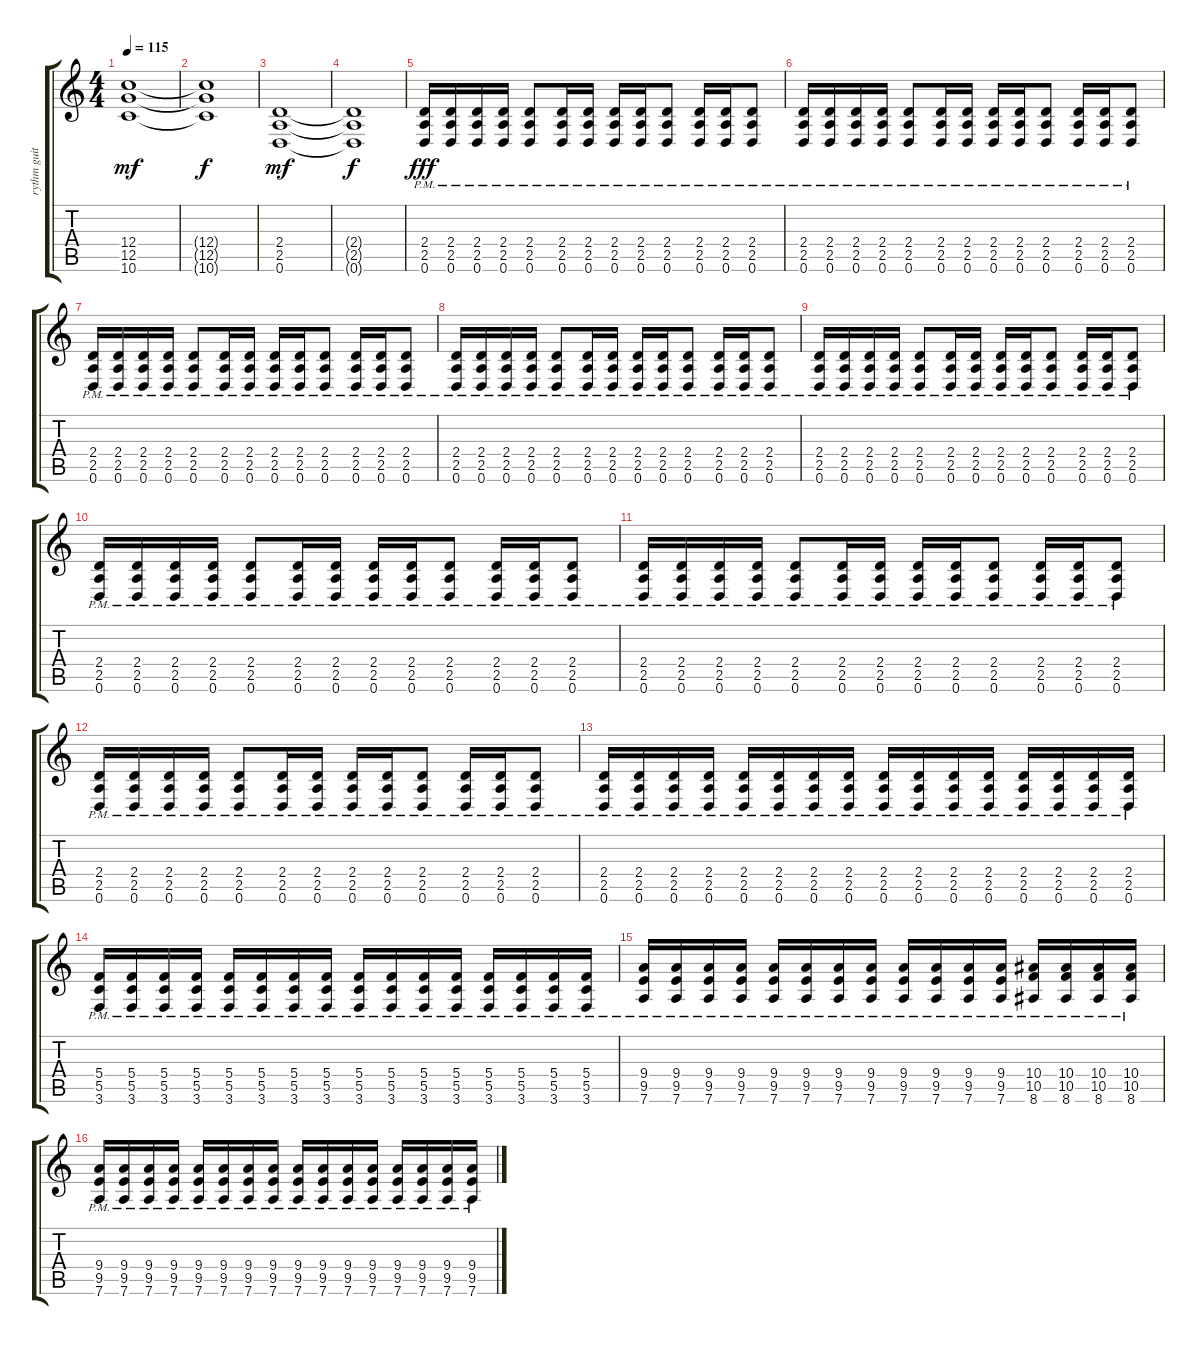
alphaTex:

\track ("rythm guitar" "rythm guit") {instrument distortionguitar}
\staff {score tabs}
\tuning (D4 A3 F3 C3 G2 D2) {hide}
\ts (4 4)
\tempo 115
\clef g2
\ks c
(12.4 12.5 10.6).1{dy mf} |
(12.4{t} 12.5{t} 10.6{t}).1{dy f} |
(2.4 2.5 0.6).1{dy mf} |
(2.4{t} 2.5{t} 0.6{t}).1{dy f} |
(2.4{pm} 2.5{pm} 0.6{pm}).16{dy fff} (2.4{pm} 2.5{pm} 0.6{pm}).16 (2.4{pm} 2.5{pm} 0.6{pm}).16 (2.4{pm} 2.5{pm} 0.6{pm}).16 (2.4{pm} 2.5{pm} 0.6{pm}).8 (2.4{pm} 2.5{pm} 0.6{pm}).16 (2.4{pm} 2.5{pm} 0.6{pm}).16 (2.4{pm} 2.5{pm} 0.6{pm}).16 (2.4{pm} 2.5{pm} 0.6{pm}).16 (2.4{pm} 2.5{pm} 0.6{pm}).8 (2.4{pm} 2.5{pm} 0.6{pm}).16 (2.4{pm} 2.5{pm} 0.6{pm}).16 (2.4{pm} 2.5{pm} 0.6{pm}).8 |
(2.4{pm} 2.5{pm} 0.6{pm}).16 (2.4{pm} 2.5{pm} 0.6{pm}).16 (2.4{pm} 2.5{pm} 0.6{pm}).16 (2.4{pm} 2.5{pm} 0.6{pm}).16 (2.4{pm} 2.5{pm} 0.6{pm}).8 (2.4{pm} 2.5{pm} 0.6{pm}).16 (2.4{pm} 2.5{pm} 0.6{pm}).16 (2.4{pm} 2.5{pm} 0.6{pm}).16 (2.4{pm} 2.5{pm} 0.6{pm}).16 (2.4{pm} 2.5{pm} 0.6{pm}).8 (2.4{pm} 2.5{pm} 0.6{pm}).16 (2.4{pm} 2.5{pm} 0.6{pm}).16 (2.4{pm} 2.5{pm} 0.6{pm}).8 |
(2.4{pm} 2.5{pm} 0.6{pm}).16 (2.4{pm} 2.5{pm} 0.6{pm}).16 (2.4{pm} 2.5{pm} 0.6{pm}).16 (2.4{pm} 2.5{pm} 0.6{pm}).16 (2.4{pm} 2.5{pm} 0.6{pm}).8 (2.4{pm} 2.5{pm} 0.6{pm}).16 (2.4{pm} 2.5{pm} 0.6{pm}).16 (2.4{pm} 2.5{pm} 0.6{pm}).16 (2.4{pm} 2.5{pm} 0.6{pm}).16 (2.4{pm} 2.5{pm} 0.6{pm}).8 (2.4{pm} 2.5{pm} 0.6{pm}).16 (2.4{pm} 2.5{pm} 0.6{pm}).16 (2.4{pm} 2.5{pm} 0.6{pm}).8 |
(2.4{pm} 2.5{pm} 0.6{pm}).16 (2.4{pm} 2.5{pm} 0.6{pm}).16 (2.4{pm} 2.5{pm} 0.6{pm}).16 (2.4{pm} 2.5{pm} 0.6{pm}).16 (2.4{pm} 2.5{pm} 0.6{pm}).8 (2.4{pm} 2.5{pm} 0.6{pm}).16 (2.4{pm} 2.5{pm} 0.6{pm}).16 (2.4{pm} 2.5{pm} 0.6{pm}).16 (2.4{pm} 2.5{pm} 0.6{pm}).16 (2.4{pm} 2.5{pm} 0.6{pm}).8 (2.4{pm} 2.5{pm} 0.6{pm}).16 (2.4{pm} 2.5{pm} 0.6{pm}).16 (2.4{pm} 2.5{pm} 0.6{pm}).8 |
(2.4{pm} 2.5{pm} 0.6{pm}).16 (2.4{pm} 2.5{pm} 0.6{pm}).16 (2.4{pm} 2.5{pm} 0.6{pm}).16 (2.4{pm} 2.5{pm} 0.6{pm}).16 (2.4{pm} 2.5{pm} 0.6{pm}).8 (2.4{pm} 2.5{pm} 0.6{pm}).16 (2.4{pm} 2.5{pm} 0.6{pm}).16 (2.4{pm} 2.5{pm} 0.6{pm}).16 (2.4{pm} 2.5{pm} 0.6{pm}).16 (2.4{pm} 2.5{pm} 0.6{pm}).8 (2.4{pm} 2.5{pm} 0.6{pm}).16 (2.4{pm} 2.5{pm} 0.6{pm}).16 (2.4{pm} 2.5{pm} 0.6{pm}).8 |
(2.4{pm} 2.5{pm} 0.6{pm}).16 (2.4{pm} 2.5{pm} 0.6{pm}).16 (2.4{pm} 2.5{pm} 0.6{pm}).16 (2.4{pm} 2.5{pm} 0.6{pm}).16 (2.4{pm} 2.5{pm} 0.6{pm}).8 (2.4{pm} 2.5{pm} 0.6{pm}).16 (2.4{pm} 2.5{pm} 0.6{pm}).16 (2.4{pm} 2.5{pm} 0.6{pm}).16 (2.4{pm} 2.5{pm} 0.6{pm}).16 (2.4{pm} 2.5{pm} 0.6{pm}).8 (2.4{pm} 2.5{pm} 0.6{pm}).16 (2.4{pm} 2.5{pm} 0.6{pm}).16 (2.4{pm} 2.5{pm} 0.6{pm}).8 |
(2.4{pm} 2.5{pm} 0.6{pm}).16 (2.4{pm} 2.5{pm} 0.6{pm}).16 (2.4{pm} 2.5{pm} 0.6{pm}).16 (2.4{pm} 2.5{pm} 0.6{pm}).16 (2.4{pm} 2.5{pm} 0.6{pm}).8 (2.4{pm} 2.5{pm} 0.6{pm}).16 (2.4{pm} 2.5{pm} 0.6{pm}).16 (2.4{pm} 2.5{pm} 0.6{pm}).16 (2.4{pm} 2.5{pm} 0.6{pm}).16 (2.4{pm} 2.5{pm} 0.6{pm}).8 (2.4{pm} 2.5{pm} 0.6{pm}).16 (2.4{pm} 2.5{pm} 0.6{pm}).16 (2.4{pm} 2.5{pm} 0.6{pm}).8 |
(2.4{pm} 2.5{pm} 0.6{pm}).16 (2.4{pm} 2.5{pm} 0.6{pm}).16 (2.4{pm} 2.5{pm} 0.6{pm}).16 (2.4{pm} 2.5{pm} 0.6{pm}).16 (2.4{pm} 2.5{pm} 0.6{pm}).8 (2.4{pm} 2.5{pm} 0.6{pm}).16 (2.4{pm} 2.5{pm} 0.6{pm}).16 (2.4{pm} 2.5{pm} 0.6{pm}).16 (2.4{pm} 2.5{pm} 0.6{pm}).16 (2.4{pm} 2.5{pm} 0.6{pm}).8 (2.4{pm} 2.5{pm} 0.6{pm}).16 (2.4{pm} 2.5{pm} 0.6{pm}).16 (2.4{pm} 2.5{pm} 0.6{pm}).8 |
(2.4{pm} 2.5{pm} 0.6{pm}).16 (2.4{pm} 2.5{pm} 0.6{pm}).16 (2.4{pm} 2.5{pm} 0.6{pm}).16 (2.4{pm} 2.5{pm} 0.6{pm}).16 (2.4{pm} 2.5{pm} 0.6{pm}).16 (2.4{pm} 2.5{pm} 0.6{pm}).16 (2.4{pm} 2.5{pm} 0.6{pm}).16 (2.4{pm} 2.5{pm} 0.6{pm}).16 (2.4{pm} 2.5{pm} 0.6{pm}).16 (2.4{pm} 2.5{pm} 0.6{pm}).16 (2.4{pm} 2.5{pm} 0.6{pm}).16 (2.4{pm} 2.5{pm} 0.6{pm}).16 (2.4{pm} 2.5{pm} 0.6{pm}).16 (2.4{pm} 2.5{pm} 0.6{pm}).16 (2.4{pm} 2.5{pm} 0.6{pm}).16 (2.4{pm} 2.5{pm} 0.6{pm}).16 |
(5.4{pm} 5.5{pm} 3.6{pm}).16 (5.4{pm} 5.5{pm} 3.6{pm}).16 (5.4{pm} 5.5{pm} 3.6{pm}).16 (5.4{pm} 5.5{pm} 3.6{pm}).16 (5.4{pm} 5.5{pm} 3.6{pm}).16 (5.4{pm} 5.5{pm} 3.6{pm}).16 (5.4{pm} 5.5{pm} 3.6{pm}).16 (5.4{pm} 5.5{pm} 3.6{pm}).16 (5.4{pm} 5.5{pm} 3.6{pm}).16 (5.4{pm} 5.5{pm} 3.6{pm}).16 (5.4{pm} 5.5{pm} 3.6{pm}).16 (5.4{pm} 5.5{pm} 3.6{pm}).16 (5.4{pm} 5.5{pm} 3.6{pm}).16 (5.4{pm} 5.5{pm} 3.6{pm}).16 (5.4{pm} 5.5{pm} 3.6{pm}).16 (5.4{pm} 5.5{pm} 3.6{pm}).16 |
(9.4{pm} 9.5{pm} 7.6{pm}).16 (9.4{pm} 9.5{pm} 7.6{pm}).16 (9.4{pm} 9.5{pm} 7.6{pm}).16 (9.4{pm} 9.5{pm} 7.6{pm}).16 (9.4{pm} 9.5{pm} 7.6{pm}).16 (9.4{pm} 9.5{pm} 7.6{pm}).16 (9.4{pm} 9.5{pm} 7.6{pm}).16 (9.4{pm} 9.5{pm} 7.6{pm}).16 (9.4{pm} 9.5{pm} 7.6{pm}).16 (9.4{pm} 9.5{pm} 7.6{pm}).16 (9.4{pm} 9.5{pm} 7.6{pm}).16 (9.4{pm} 9.5{pm} 7.6{pm}).16 (10.4{pm} 10.5{pm} 8.6{pm}).16 (10.4{pm} 10.5{pm} 8.6{pm}).16 (10.4{pm} 10.5{pm} 8.6{pm}).16 (10.4{pm} 10.5{pm} 8.6{pm}).16 |
(9.4{pm} 9.5{pm} 7.6{pm}).16 (9.4{pm} 9.5{pm} 7.6{pm}).16 (9.4{pm} 9.5{pm} 7.6{pm}).16 (9.4{pm} 9.5{pm} 7.6{pm}).16 (9.4{pm} 9.5{pm} 7.6{pm}).16 (9.4{pm} 9.5{pm} 7.6{pm}).16 (9.4{pm} 9.5{pm} 7.6{pm}).16 (9.4{pm} 9.5{pm} 7.6{pm}).16 (9.4{pm} 9.5{pm} 7.6{pm}).16 (9.4{pm} 9.5{pm} 7.6{pm}).16 (9.4{pm} 9.5{pm} 7.6{pm}).16 (9.4{pm} 9.5{pm} 7.6{pm}).16 (9.4{pm} 9.5{pm} 7.6{pm}).16 (9.4{pm} 9.5{pm} 7.6{pm}).16 (9.4{pm} 9.5{pm} 7.6{pm}).16 (9.4{pm} 9.5{pm} 7.6{pm}).16
